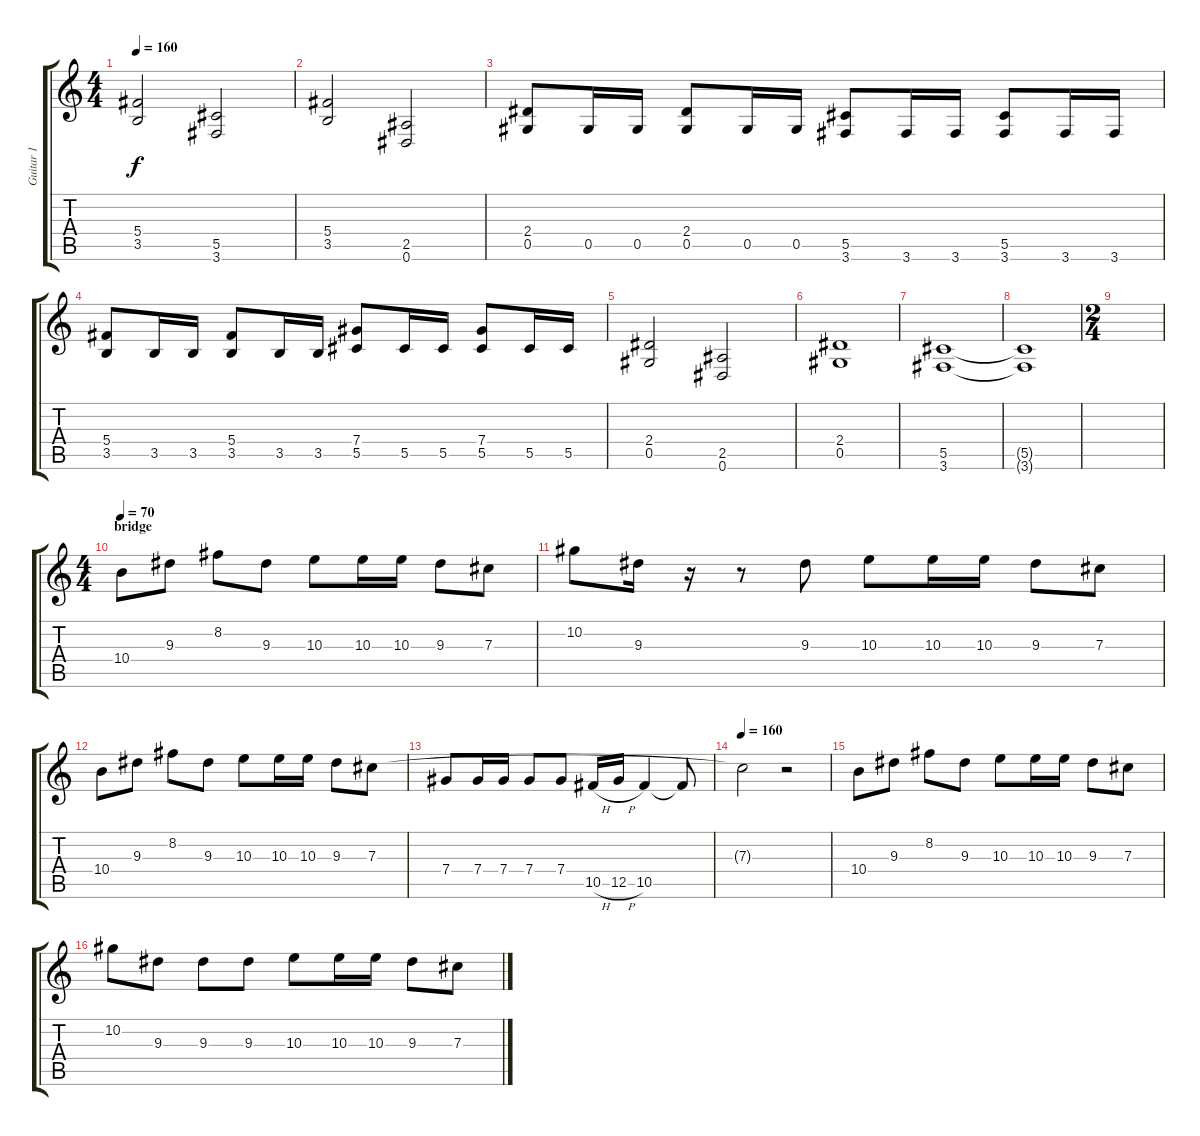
\track ("Guitar 1" "Guitar 1") {instrument distortionguitar}
\staff {score tabs}
\tuning (Eb4 Bb3 Gb3 Db3 Ab2 Eb2) {hide}
\ts (4 4)
\tempo 160
\clef g2
\ks c
(5.4 3.5).2{dy f} (5.5 3.6).2 |
(5.4 3.5).2 (2.5 0.6).2 |
(2.4 0.5).8 0.5.16 0.5.16 (2.4 0.5).8 0.5.16 0.5.16 (5.5 3.6).8 3.6.16 3.6.16 (5.5 3.6).8 3.6.16 3.6.16 |
(5.4 3.5).8 3.5.16 3.5.16 (5.4 3.5).8 3.5.16 3.5.16 (7.4 5.5).8 5.5.16 5.5.16 (7.4 5.5).8 5.5.16 5.5.16 |
(2.4 0.5).2 (2.5 0.6).2 |
(2.4 0.5).1 |
(5.5 3.6).1 |
(5.5{t} 3.6{t}).1 |
\ts (2 4)
|
\ts (4 4)
\section ("" "bridge")
\tempo 70
10.4.8 9.3.8 8.2.8 9.3.8 10.3.8 10.3.16 10.3.16 9.3.8 7.3.8 |
10.2.8 9.3.16 r.16 r.8 9.3.8 10.3.8 10.3.16 10.3.16 9.3.8 7.3.8 |
10.4.8 9.3.8 8.2.8 9.3.8 10.3.8 10.3.16 10.3.16 9.3.8 7.3.8 |
7.4.8 7.4.16 7.4.16 7.4.8 7.4.8 10.5{h}.16 12.5{h}.16 10.5.4 10.5{t}.8 |
\tempo 160
7.3{t}.2 r.2 |
10.4.8 9.3.8 8.2.8 9.3.8 10.3.8 10.3.16 10.3.16 9.3.8 7.3.8 |
10.2.8 9.3.8 9.3.8 9.3.8 10.3.8 10.3.16 10.3.16 9.3.8 7.3.8
